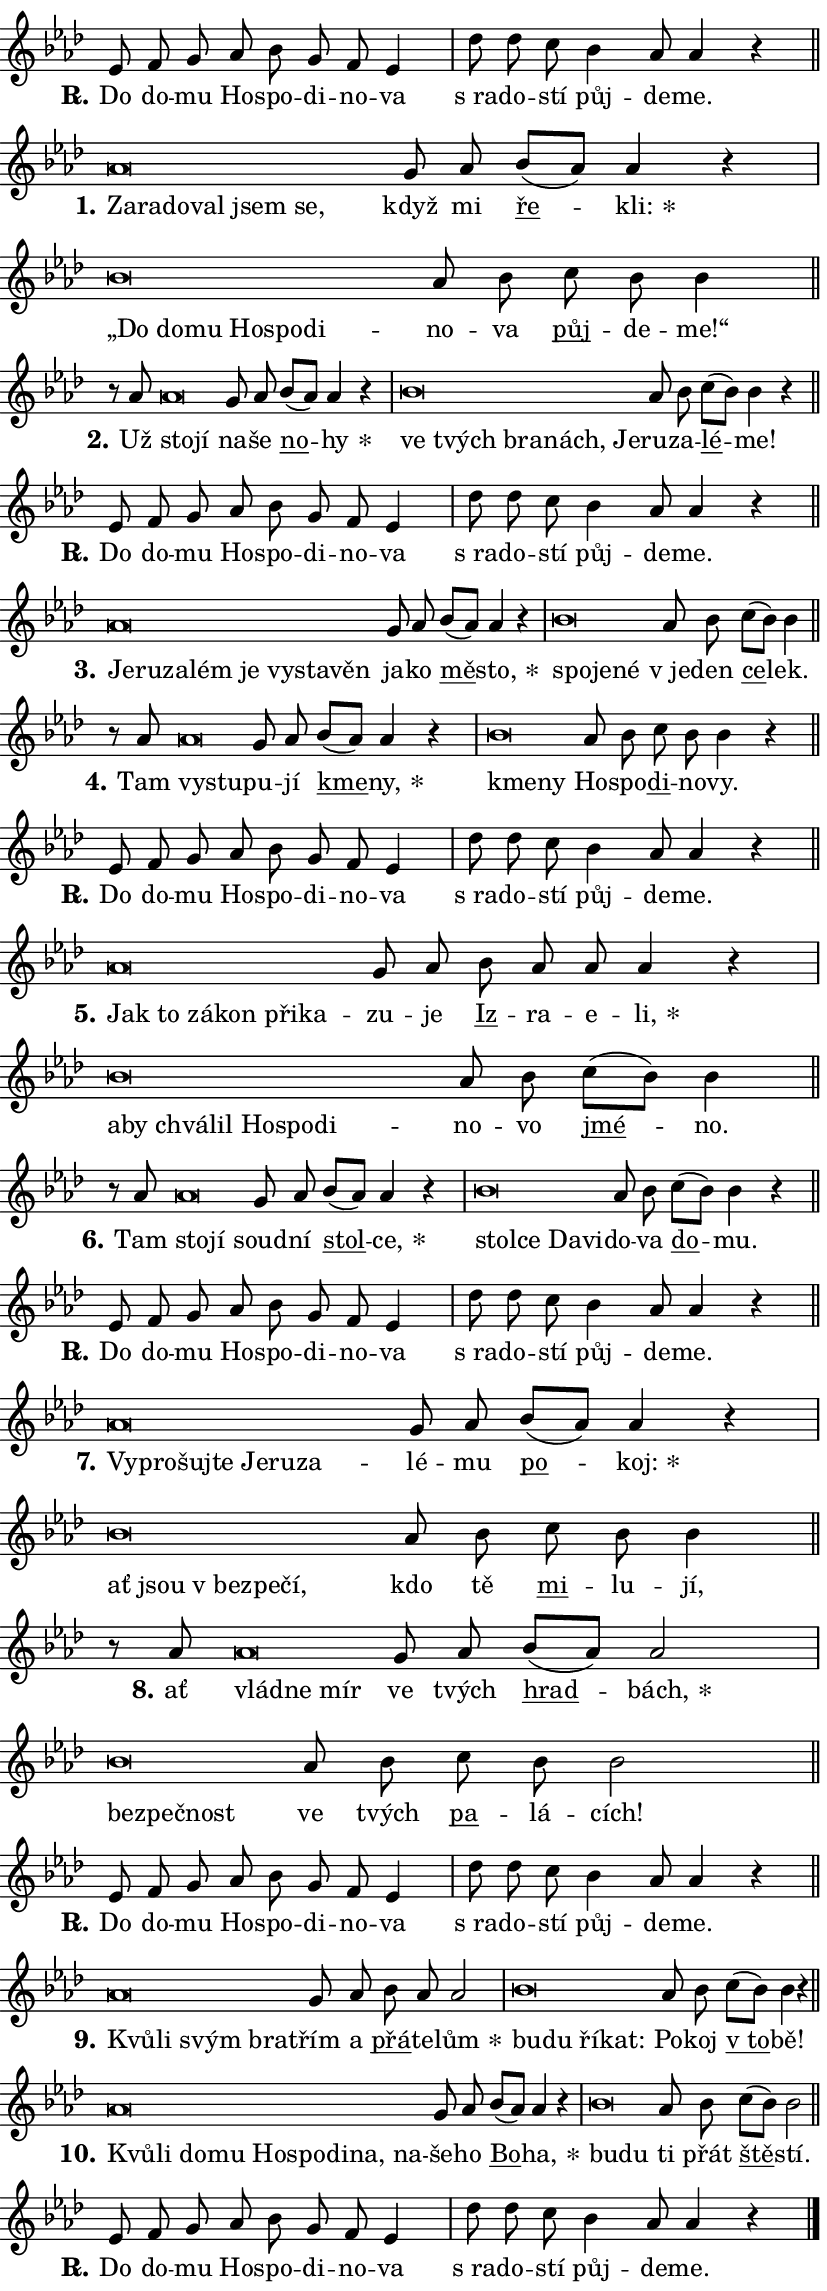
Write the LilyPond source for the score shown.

\version "2.24.0"
\header { tagline = "" }
\paper {
  indent = 0\cm
  top-margin = 0\cm
  right-margin = 0.13\cm % to fit lyric hyphens
  bottom-margin = 0\cm
  left-margin = 0\cm
  paper-width = 14\cm
  page-breaking = #ly:one-page-breaking
  system-system-spacing.basic-distance = #11
  score-system-spacing.basic-distance = #11
  ragged-last = ##f
}


%% Author: Thomas Morley
%% https://lists.gnu.org/archive/html/lilypond-user/2020-05/msg00002.html
#(define (line-position grob)
"Returns position of @var[grob} in current system:
   @code{'start}, if at first time-step
   @code{'end}, if at last time-step
   @code{'middle} otherwise
"
  (let* ((col (ly:item-get-column grob))
         (ln (ly:grob-object col 'left-neighbor))
         (rn (ly:grob-object col 'right-neighbor))
         (col-to-check-left (if (ly:grob? ln) ln col))
         (col-to-check-right (if (ly:grob? rn) rn col))
         (break-dir-left
           (and
             (ly:grob-property col-to-check-left 'non-musical #f)
             (ly:item-break-dir col-to-check-left)))
         (break-dir-right
           (and
             (ly:grob-property col-to-check-right 'non-musical #f)
             (ly:item-break-dir col-to-check-right))))
        (cond ((eqv? 1 break-dir-left) 'start)
              ((eqv? -1 break-dir-right) 'end)
              (else 'middle))))

#(define (tranparent-at-line-position vctor)
  (lambda (grob)
  "Relying on @code{line-position} select the relevant enry from @var{vctor}.
Used to determine transparency,"
    (case (line-position grob)
      ((end) (not (vector-ref vctor 0)))
      ((middle) (not (vector-ref vctor 1)))
      ((start) (not (vector-ref vctor 2))))))

noteHeadBreakVisibility =
#(define-music-function (break-visibility)(vector?)
"Makes @code{NoteHead}s transparent relying on @var{break-visibility}"
#{
  \override NoteHead.transparent =
    #(tranparent-at-line-position break-visibility)
#})

#(define delete-ledgers-for-transparent-note-heads
  (lambda (grob)
    "Reads whether a @code{NoteHead} is transparent.
If so this @code{NoteHead} is removed from @code{'note-heads} from
@var{grob}, which is supposed to be @code{LedgerLineSpanner}.
As a result ledgers are not printed for this @code{NoteHead}"
    (let* ((nhds-array (ly:grob-object grob 'note-heads))
           (nhds-list
             (if (ly:grob-array? nhds-array)
                 (ly:grob-array->list nhds-array)
                 '()))
           ;; Relies on the transparent-property being done before
           ;; Staff.LedgerLineSpanner.after-line-breaking is executed.
           ;; This is fragile ...
           (to-keep
             (remove
               (lambda (nhd)
                 (ly:grob-property nhd 'transparent #f))
               nhds-list)))
      ;; TODO find a better method to iterate over grob-arrays, similiar
      ;; to filter/remove etc for lists
      ;; For now rebuilt from scratch
      (set! (ly:grob-object grob 'note-heads)  '())
      (for-each
        (lambda (nhd)
          (ly:pointer-group-interface::add-grob grob 'note-heads nhd))
        to-keep))))

squashNotes = {
  \override NoteHead.X-extent = #'(-0.2 . 0.2)
  \override NoteHead.Y-extent = #'(-0.75 . 0)
  \override NoteHead.stencil =
    #(lambda (grob)
       (let ((pos (ly:grob-property grob 'staff-position)))
         (begin
           (if (< pos -7) (display "ERROR: Lower brevis then expected\n") (display ""))
           (if (<= pos -6) ly:text-interface::print ly:note-head::print))))
}
unSquashNotes = {
  \revert NoteHead.X-extent
  \revert NoteHead.Y-extent
  \revert NoteHead.stencil
}

hideNotes = \noteHeadBreakVisibility #begin-of-line-visible
unHideNotes = \noteHeadBreakVisibility #all-visible

% work-around for resetting accidentals
% https://lilypond.org/doc/v2.23/Documentation/notation/displaying-rhythms#unmetered-music
cadenzaMeasure = {
  \cadenzaOff
  \partial 1024 s1024
  \cadenzaOn
}

#(define-markup-command (accent layout props text) (markup?)
  "Underline accented syllable"
  (interpret-markup layout props
    #{\markup \override #'(offset . 4.3) \underline { #text }#}))

responsum = \markup \concat {
  "R" \hspace #-1.05 \path #0.1 #'((moveto 0 0.07) (lineto 0.9 0.8)) \hspace #0.05 "."
}

spaceSize = #0.6828661417322834 % exact space size for TeX Gyre Schola

\layout {
  \context {
    \Staff
    \remove "Time_signature_engraver"
    \override LedgerLineSpanner.after-line-breaking = #delete-ledgers-for-transparent-note-heads
  }
  \context {
    \Lyrics {
      \override LyricSpace.minimum-distance = \spaceSize
      \override LyricText.font-name = #"TeX Gyre Schola"
      \override LyricText.font-size = 1
      \override StanzaNumber.font-name = #"TeX Gyre Schola Bold"
      \override StanzaNumber.font-size = 1
    }
  }
  \context {
    \Score 
    \override NoteHead.text =
      #(lambda (grob) 
        (let ((pos (ly:grob-property grob 'staff-position)))
          #{\markup {
            \combine
              \halign #-0.55 \raise #(if (= pos -6) 0 0.5) \override #'(thickness . 2) \draw-line #'(3.2 . 0)
              \musicglyph "noteheads.sM1"
          }#}))
  }
}

% magnetic-lyrics.ily
%
%   written by
%     Jean Abou Samra <jean@abou-samra.fr>
%     Werner Lemberg <wl@gnu.org>
%
%   adapted by
%     Jiri Hon <jiri.hon@gmail.com>
%
% Version 2022-Apr-15

% https://www.mail-archive.com/lilypond-user@gnu.org/msg149350.html

#(define (Left_hyphen_pointer_engraver context)
   "Collect syllable-hyphen-syllable occurrences in lyrics and store
them in properties.  This engraver only looks to the left.  For
example, if the lyrics input is @code{foo -- bar}, it does the
following.

@itemize @bullet
@item
Set the @code{text} property of the @code{LyricHyphen} grob between
@q{foo} and @q{bar} to @code{foo}.

@item
Set the @code{left-hyphen} property of the @code{LyricText} grob with
text @q{foo} to the @code{LyricHyphen} grob between @q{foo} and
@q{bar}.
@end itemize

Use this auxiliary engraver in combination with the
@code{lyric-@/text::@/apply-@/magnetic-@/offset!} hook."
   (let ((hyphen #f)
         (text #f))
     (make-engraver
      (acknowledgers
       ((lyric-syllable-interface engraver grob source-engraver)
        (set! text grob)))
      (end-acknowledgers
       ((lyric-hyphen-interface engraver grob source-engraver)
        ;(when (not (grob::has-interface grob 'lyric-space-interface))
          (set! hyphen grob)));)
      ((stop-translation-timestep engraver)
       (when (and text hyphen)
         (ly:grob-set-object! text 'left-hyphen hyphen))
       (set! text #f)
       (set! hyphen #f)))))

#(define (lyric-text::apply-magnetic-offset! grob)
   "If the space between two syllables is less than the value in
property @code{LyricText@/.details@/.squash-threshold}, move the right
syllable to the left so that it gets concatenated with the left
syllable.

Use this function as a hook for
@code{LyricText@/.after-@/line-@/breaking} if the
@code{Left_@/hyphen_@/pointer_@/engraver} is active."
   (let ((hyphen (ly:grob-object grob 'left-hyphen #f)))
     (when hyphen
       (let ((left-text (ly:spanner-bound hyphen LEFT)))
         (when (grob::has-interface left-text 'lyric-syllable-interface)
           (let* ((common (ly:grob-common-refpoint grob left-text X))
                  (this-x-ext (ly:grob-extent grob common X))
                  (left-x-ext
                   (begin
                     ;; Trigger magnetism for left-text.
                     (ly:grob-property left-text 'after-line-breaking)
                     (ly:grob-extent left-text common X)))
                  ;; `delta` is the gap width between two syllables.
                  (delta (- (interval-start this-x-ext)
                            (interval-end left-x-ext)))
                  (details (ly:grob-property grob 'details))
                  (threshold (assoc-get 'squash-threshold details 0.2)))
             (when (< delta threshold)
               (let* (;; We have to manipulate the input text so that
                      ;; ligatures crossing syllable boundaries are not
                      ;; disabled.  For languages based on the Latin
                      ;; script this is essentially a beautification.
                      ;; However, for non-Western scripts it can be a
                      ;; necessity.
                      (lt (ly:grob-property left-text 'text))
                      (rt (ly:grob-property grob 'text))
                      (is-space (grob::has-interface hyphen 'lyric-space-interface))
                      (space (if is-space " " ""))
                      (extra-delta (if is-space spaceSize 0))
                      ;; Append new syllable.
                      (ltrt-space (if (and (string? lt) (string? rt))
                                (string-append lt space rt)
                                (make-concat-markup (list lt space rt))))
                      ;; Right-align `ltrt` to the right side.
                      (ltrt-space-markup (grob-interpret-markup
                               grob
                               (make-translate-markup
                                (cons (interval-length this-x-ext) 0)
                                (make-right-align-markup ltrt-space)))))
                 (begin
                   ;; Don't print `left-text`.
                   (ly:grob-set-property! left-text 'stencil #f)
                   ;; Set text and stencil (which holds all collected
                   ;; syllables so far) and shift it to the left.
                   (ly:grob-set-property! grob 'text ltrt-space)
                   (ly:grob-set-property! grob 'stencil ltrt-space-markup)
                   (ly:grob-translate-axis! grob (- (- delta extra-delta)) X))))))))))


#(define (lyric-hyphen::displace-bounds-first grob)
   ;; Make very sure this callback isn't triggered too early.
   (let ((left (ly:spanner-bound grob LEFT))
         (right (ly:spanner-bound grob RIGHT)))
     (ly:grob-property left 'after-line-breaking)
     (ly:grob-property right 'after-line-breaking)
     (ly:lyric-hyphen::print grob)))

squashThreshold = #0.4

\layout {
  \context {
    \Lyrics
    \consists #Left_hyphen_pointer_engraver
    \override LyricText.after-line-breaking =
      #lyric-text::apply-magnetic-offset!
    \override LyricHyphen.stencil = #lyric-hyphen::displace-bounds-first
    \override LyricText.details.squash-threshold = \squashThreshold
    \override LyricHyphen.minimum-distance = 0
    \override LyricHyphen.minimum-length = \squashThreshold
  }
}

squashText = \override LyricText.details.squash-threshold = 9999
unSquashText = \override LyricText.details.squash-threshold = \squashThreshold

leftText = \override LyricText.self-alignment-X = #LEFT
unLeftText = \revert LyricText.self-alignment-X

starOffset = #(lambda (grob) 
                (let ((x_offset (ly:self-alignment-interface::aligned-on-x-parent grob)))
                  (if (= x_offset 0) 0 (+ x_offset 1.2))))

star = #(define-music-function (syllable)(string?)
"Append star separator at the end of a syllable"
#{
  \once \override LyricText.X-offset = #starOffset
  \lyricmode { \markup {
    #syllable
    \override #'((font-name . "TeX Gyre Schola Bold")) \hspace #0.2 \lower #0.65 \larger "*"
  } }
#})

starAccent = #(define-music-function (syllable)(string?)
"Append star separator at the end of a syllable and make accent"
#{
  \once \override LyricText.X-offset = #starOffset
  \lyricmode { \markup {
    \accent #syllable
    \override #'((font-name . "TeX Gyre Schola Bold")) \hspace #0.2 \lower #0.65 \larger "*"
  } }
#})

breath = #(define-music-function (syllable)(string?)
"Append breathing indicator at the end of a syllable"
#{
  \lyricmode { \markup { #syllable "+" } }
#})

optionalBreath = #(define-music-function (syllable)(string?)
"Append optional breathing indicator at the end of a syllable"
#{
  \lyricmode { \markup { #syllable "(+)" } }
#})


\score {
    <<
        \new Voice = "melody" { \cadenzaOn \key as \major \relative { es'8 f g as bes g f es4 \cadenzaMeasure \bar "|" des'8 des c \bar "" bes4 as8 as4 r \cadenzaMeasure \bar "||" \break } }
        \new Lyrics \lyricsto "melody" { \lyricmode { \set stanza = \responsum
Do do -- mu Ho -- spo -- di -- no -- va "s ra" -- do -- stí půj -- de -- me. } }
    >>
    \layout {}
}

\score {
    <<
        \new Voice = "melody" { \cadenzaOn \key as \major \relative { \squashNotes as'\breve*1/16 \hideNotes \breve*1/16 \bar "" \breve*1/16 \bar "" \breve*1/16 \bar "" \breve*1/16 \breve*1/16 \bar "" \unHideNotes \unSquashNotes g8 as \bar "" bes[( as)] as4 r \cadenzaMeasure \bar "|" \squashNotes bes\breve*1/16 \hideNotes \breve*1/16 \bar "" \breve*1/16 \bar "" \breve*1/16 \bar "" \breve*1/16 \breve*1/16 \bar "" \unHideNotes \unSquashNotes as8 bes \bar "" c bes bes4 \cadenzaMeasure \bar "||" \break } }
        \new Lyrics \lyricsto "melody" { \lyricmode { \set stanza = "1."
\leftText Za -- \squashText ra -- do -- val jsem se, \unLeftText \unSquashText když mi \markup \accent ře -- \star kli: \leftText „Do \squashText do -- mu Ho -- spo -- di -- \unLeftText \unSquashText no -- va \markup \accent půj -- de -- me!“ } }
    >>
    \layout {}
}

\score {
    <<
        \new Voice = "melody" { \cadenzaOn \key as \major \relative { r8 as' \squashNotes as\breve*1/16 \hideNotes \breve*1/16 \bar "" \unHideNotes \unSquashNotes g8 as \bar "" bes[( as)] as4 r \cadenzaMeasure \bar "|" \squashNotes bes\breve*1/16 \hideNotes \breve*1/16 \bar "" \breve*1/16 \bar "" \breve*1/16 \breve*1/16 \bar "" \unHideNotes \unSquashNotes as8 bes \bar "" c[( bes)] bes4 r \cadenzaMeasure \bar "||" \break } }
        \new Lyrics \lyricsto "melody" { \lyricmode { \set stanza = "2."
Už \leftText sto -- \squashText jí \unLeftText \unSquashText na -- še \markup \accent no -- \star hy \leftText ve \squashText tvých bra -- nách, Je -- \unLeftText \unSquashText ru -- za -- \markup \accent lé -- me! } }
    >>
    \layout {}
}

\score {
    <<
        \new Voice = "melody" { \cadenzaOn \key as \major \relative { es'8 f g as bes g f es4 \cadenzaMeasure \bar "|" des'8 des c \bar "" bes4 as8 as4 r \cadenzaMeasure \bar "||" \break } }
        \new Lyrics \lyricsto "melody" { \lyricmode { \set stanza = \responsum
Do do -- mu Ho -- spo -- di -- no -- va "s ra" -- do -- stí půj -- de -- me. } }
    >>
    \layout {}
}

\score {
    <<
        \new Voice = "melody" { \cadenzaOn \key as \major \relative { \squashNotes as'\breve*1/16 \hideNotes \breve*1/16 \bar "" \breve*1/16 \bar "" \breve*1/16 \bar "" \breve*1/16 \bar "" \breve*1/16 \bar "" \breve*1/16 \breve*1/16 \bar "" \unHideNotes \unSquashNotes g8 as \bar "" bes[( as)] as4 r \cadenzaMeasure \bar "|" \squashNotes bes\breve*1/16 \hideNotes \breve*1/16 \breve*1/16 \bar "" \unHideNotes \unSquashNotes as8 bes \bar "" c[( bes)] bes4 \cadenzaMeasure \bar "||" \break } }
        \new Lyrics \lyricsto "melody" { \lyricmode { \set stanza = "3."
\leftText Je -- \squashText ru -- za -- lém je vy -- sta -- věn \unLeftText \unSquashText ja -- ko \markup \accent mě -- \star sto, \leftText spo -- \squashText je -- né \unLeftText \unSquashText "v je" -- den \markup \accent ce -- lek. } }
    >>
    \layout {}
}

\score {
    <<
        \new Voice = "melody" { \cadenzaOn \key as \major \relative { r8 as' \squashNotes as\breve*1/16 \hideNotes \breve*1/16 \bar "" \unHideNotes \unSquashNotes g8 as \bar "" bes[( as)] as4 r \cadenzaMeasure \bar "|" \squashNotes bes\breve*1/16 \hideNotes \breve*1/16 \bar "" \unHideNotes \unSquashNotes as8 bes \bar "" c bes bes4 r \cadenzaMeasure \bar "||" \break } }
        \new Lyrics \lyricsto "melody" { \lyricmode { \set stanza = "4."
Tam \leftText vy -- \squashText stu -- \unLeftText \unSquashText pu -- jí \markup \accent kme -- \star ny, \leftText kme -- \squashText ny \unLeftText \unSquashText Ho -- spo -- \markup \accent di -- no -- vy. } }
    >>
    \layout {}
}

\score {
    <<
        \new Voice = "melody" { \cadenzaOn \key as \major \relative { es'8 f g as bes g f es4 \cadenzaMeasure \bar "|" des'8 des c \bar "" bes4 as8 as4 r \cadenzaMeasure \bar "||" \break } }
        \new Lyrics \lyricsto "melody" { \lyricmode { \set stanza = \responsum
Do do -- mu Ho -- spo -- di -- no -- va "s ra" -- do -- stí půj -- de -- me. } }
    >>
    \layout {}
}

\score {
    <<
        \new Voice = "melody" { \cadenzaOn \key as \major \relative { \squashNotes as'\breve*1/16 \hideNotes \breve*1/16 \bar "" \breve*1/16 \bar "" \breve*1/16 \bar "" \breve*1/16 \breve*1/16 \bar "" \unHideNotes \unSquashNotes g8 as \bar "" bes as as as4 r \cadenzaMeasure \bar "|" \squashNotes bes\breve*1/16 \hideNotes \breve*1/16 \bar "" \breve*1/16 \bar "" \breve*1/16 \bar "" \breve*1/16 \bar "" \breve*1/16 \breve*1/16 \bar "" \unHideNotes \unSquashNotes as8 bes \bar "" c[( bes)] bes4 \cadenzaMeasure \bar "||" \break } }
        \new Lyrics \lyricsto "melody" { \lyricmode { \set stanza = "5."
\leftText Jak \squashText to zá -- kon při -- ka -- \unLeftText \unSquashText zu -- je \markup \accent Iz -- ra -- e -- \star li, \leftText a -- \squashText by chvá -- lil Ho -- spo -- di -- \unLeftText \unSquashText no -- vo \markup \accent jmé -- no. } }
    >>
    \layout {}
}

\score {
    <<
        \new Voice = "melody" { \cadenzaOn \key as \major \relative { r8 as' \squashNotes as\breve*1/16 \hideNotes \breve*1/16 \bar "" \unHideNotes \unSquashNotes g8 as \bar "" bes[( as)] as4 r \cadenzaMeasure \bar "|" \squashNotes bes\breve*1/16 \hideNotes \breve*1/16 \bar "" \breve*1/16 \breve*1/16 \bar "" \unHideNotes \unSquashNotes as8 bes \bar "" c[( bes)] bes4 r \cadenzaMeasure \bar "||" \break } }
        \new Lyrics \lyricsto "melody" { \lyricmode { \set stanza = "6."
Tam \leftText sto -- \squashText jí \unLeftText \unSquashText soud -- ní \markup \accent stol -- \star ce, \leftText stol -- \squashText ce Da -- vi -- \unLeftText \unSquashText do -- va \markup \accent do -- mu. } }
    >>
    \layout {}
}

\score {
    <<
        \new Voice = "melody" { \cadenzaOn \key as \major \relative { es'8 f g as bes g f es4 \cadenzaMeasure \bar "|" des'8 des c \bar "" bes4 as8 as4 r \cadenzaMeasure \bar "||" \break } }
        \new Lyrics \lyricsto "melody" { \lyricmode { \set stanza = \responsum
Do do -- mu Ho -- spo -- di -- no -- va "s ra" -- do -- stí půj -- de -- me. } }
    >>
    \layout {}
}

\score {
    <<
        \new Voice = "melody" { \cadenzaOn \key as \major \relative { \squashNotes as'\breve*1/16 \hideNotes \breve*1/16 \bar "" \breve*1/16 \bar "" \breve*1/16 \bar "" \breve*1/16 \bar "" \breve*1/16 \breve*1/16 \bar "" \unHideNotes \unSquashNotes g8 as \bar "" bes[( as)] as4 r \cadenzaMeasure \bar "|" \squashNotes bes\breve*1/16 \hideNotes \breve*1/16 \bar "" \breve*1/16 \bar "" \breve*1/16 \breve*1/16 \bar "" \unHideNotes \unSquashNotes as8 bes \bar "" c bes bes4 \cadenzaMeasure \bar "||" \break } }
        \new Lyrics \lyricsto "melody" { \lyricmode { \set stanza = "7."
\leftText Vy -- \squashText pro -- šuj -- te Je -- ru -- za -- \unLeftText \unSquashText lé -- mu \markup \accent po -- \star koj: \leftText ať \squashText jsou "v bez" -- pe -- čí, \unLeftText \unSquashText kdo tě \markup \accent mi -- lu -- jí, } }
    >>
    \layout {}
}

\score {
    <<
        \new Voice = "melody" { \cadenzaOn \key as \major \relative { r8 as' \squashNotes as\breve*1/16 \hideNotes \breve*1/16 \breve*1/16 \bar "" \unHideNotes \unSquashNotes g8 as \bar "" bes[( as)] as2 \cadenzaMeasure \bar "|" \squashNotes bes\breve*1/16 \hideNotes \breve*1/16 \breve*1/16 \bar "" \unHideNotes \unSquashNotes as8 bes \bar "" c bes bes2 \cadenzaMeasure \bar "||" \break } }
        \new Lyrics \lyricsto "melody" { \lyricmode { \set stanza = "8."
ať \leftText vlád -- \squashText ne mír \unLeftText \unSquashText ve tvých \markup \accent hrad -- \star bách, \leftText bez -- \squashText peč -- nost \unLeftText \unSquashText ve tvých \markup \accent pa -- lá -- cích! } }
    >>
    \layout {}
}

\score {
    <<
        \new Voice = "melody" { \cadenzaOn \key as \major \relative { es'8 f g as bes g f es4 \cadenzaMeasure \bar "|" des'8 des c \bar "" bes4 as8 as4 r \cadenzaMeasure \bar "||" \break } }
        \new Lyrics \lyricsto "melody" { \lyricmode { \set stanza = \responsum
Do do -- mu Ho -- spo -- di -- no -- va "s ra" -- do -- stí půj -- de -- me. } }
    >>
    \layout {}
}

\score {
    <<
        \new Voice = "melody" { \cadenzaOn \key as \major \relative { \squashNotes as'\breve*1/16 \hideNotes \breve*1/16 \bar "" \breve*1/16 \breve*1/16 \bar "" \unHideNotes \unSquashNotes g8 as \bar "" bes as as2 \cadenzaMeasure \bar "|" \squashNotes bes\breve*1/16 \hideNotes \breve*1/16 \bar "" \breve*1/16 \breve*1/16 \bar "" \unHideNotes \unSquashNotes as8 bes \bar "" c[( bes)] bes4 r \cadenzaMeasure \bar "||" \break } }
        \new Lyrics \lyricsto "melody" { \lyricmode { \set stanza = "9."
\leftText Kvů -- \squashText li svým bra -- \unLeftText \unSquashText třím a \markup \accent přá -- te -- \star lům \leftText bu -- \squashText du ří -- kat: \unLeftText \unSquashText Po -- koj \markup \accent "v to" -- bě! } }
    >>
    \layout {}
}

\score {
    <<
        \new Voice = "melody" { \cadenzaOn \key as \major \relative { \squashNotes as'\breve*1/16 \hideNotes \breve*1/16 \bar "" \breve*1/16 \bar "" \breve*1/16 \bar "" \breve*1/16 \bar "" \breve*1/16 \bar "" \breve*1/16 \bar "" \breve*1/16 \breve*1/16 \bar "" \unHideNotes \unSquashNotes g8 as \bar "" bes[( as)] as4 r \cadenzaMeasure \bar "|" \squashNotes bes\breve*1/16 \hideNotes \breve*1/16 \bar "" \unHideNotes \unSquashNotes as8 bes \bar "" c[( bes)] bes2 \cadenzaMeasure \bar "||" \break } }
        \new Lyrics \lyricsto "melody" { \lyricmode { \set stanza = "10."
\leftText Kvů -- \squashText li do -- mu Ho -- spo -- di -- na, na -- \unLeftText \unSquashText še -- ho \markup \accent Bo -- \star ha, \leftText bu -- \squashText du \unLeftText \unSquashText ti přát \markup \accent ště -- stí. } }
    >>
    \layout {}
}

\score {
    <<
        \new Voice = "melody" { \cadenzaOn \key as \major \relative { es'8 f g as bes g f es4 \cadenzaMeasure \bar "|" des'8 des c \bar "" bes4 as8 as4 r \cadenzaMeasure \bar "||" \break } \bar "|." }
        \new Lyrics \lyricsto "melody" { \lyricmode { \set stanza = \responsum
Do do -- mu Ho -- spo -- di -- no -- va "s ra" -- do -- stí půj -- de -- me. } }
    >>
    \layout {}
}
